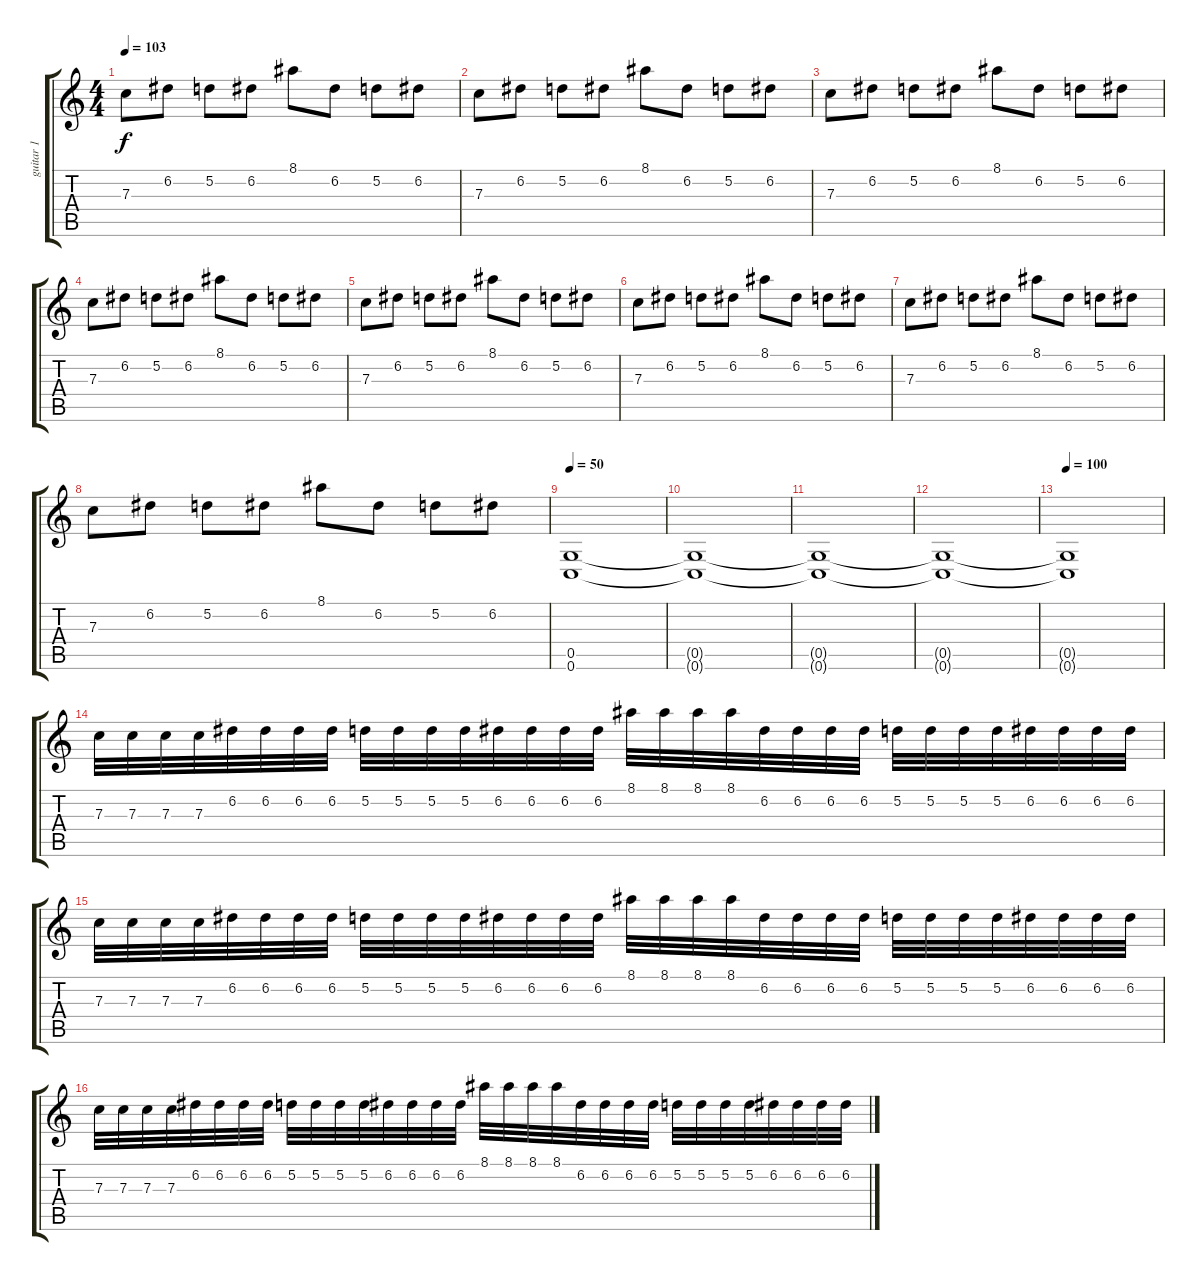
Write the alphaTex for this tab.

\track ("guitar 1" "guitar 1") {instrument distortionguitar}
\staff {score tabs}
\tuning (D4 A3 F3 C3 G2 C2) {hide}
\ts (4 4)
\tempo 103
\clef g2
\ks c
7.3.8{dy f} 6.2.8 5.2.8 6.2.8 8.1.8 6.2.8 5.2.8 6.2.8 |
7.3.8 6.2.8 5.2.8 6.2.8 8.1.8 6.2.8 5.2.8 6.2.8 |
7.3.8 6.2.8 5.2.8 6.2.8 8.1.8 6.2.8 5.2.8 6.2.8 |
7.3.8 6.2.8 5.2.8 6.2.8 8.1.8 6.2.8 5.2.8 6.2.8 |
7.3.8 6.2.8 5.2.8 6.2.8 8.1.8 6.2.8 5.2.8 6.2.8 |
7.3.8 6.2.8 5.2.8 6.2.8 8.1.8 6.2.8 5.2.8 6.2.8 |
7.3.8 6.2.8 5.2.8 6.2.8 8.1.8 6.2.8 5.2.8 6.2.8 |
7.3.8 6.2.8 5.2.8 6.2.8 8.1.8 6.2.8 5.2.8 6.2.8 |
\tempo 50
(0.5 0.6).1{volume 7} |
(0.5{t} 0.6{t}).1 |
(0.5{t} 0.6{t}).1 |
(0.5{t} 0.6{t}).1 |
\tempo 100
(0.5{t} 0.6{t}).1 |
7.3.32{volume 16} 7.3.32 7.3.32 7.3.32 6.2.32 6.2.32 6.2.32 6.2.32 5.2.32 5.2.32 5.2.32 5.2.32 6.2.32 6.2.32 6.2.32 6.2.32 8.1.32 8.1.32 8.1.32 8.1.32 6.2.32 6.2.32 6.2.32 6.2.32 5.2.32 5.2.32 5.2.32 5.2.32 6.2.32 6.2.32 6.2.32 6.2.32 |
7.3.32 7.3.32 7.3.32 7.3.32 6.2.32 6.2.32 6.2.32 6.2.32 5.2.32 5.2.32 5.2.32 5.2.32 6.2.32 6.2.32 6.2.32 6.2.32 8.1.32 8.1.32 8.1.32 8.1.32 6.2.32 6.2.32 6.2.32 6.2.32 5.2.32 5.2.32 5.2.32 5.2.32 6.2.32 6.2.32 6.2.32 6.2.32 |
7.3.32 7.3.32 7.3.32 7.3.32 6.2.32 6.2.32 6.2.32 6.2.32 5.2.32 5.2.32 5.2.32 5.2.32 6.2.32 6.2.32 6.2.32 6.2.32 8.1.32 8.1.32 8.1.32 8.1.32 6.2.32 6.2.32 6.2.32 6.2.32 5.2.32 5.2.32 5.2.32 5.2.32 6.2.32 6.2.32 6.2.32 6.2.32
